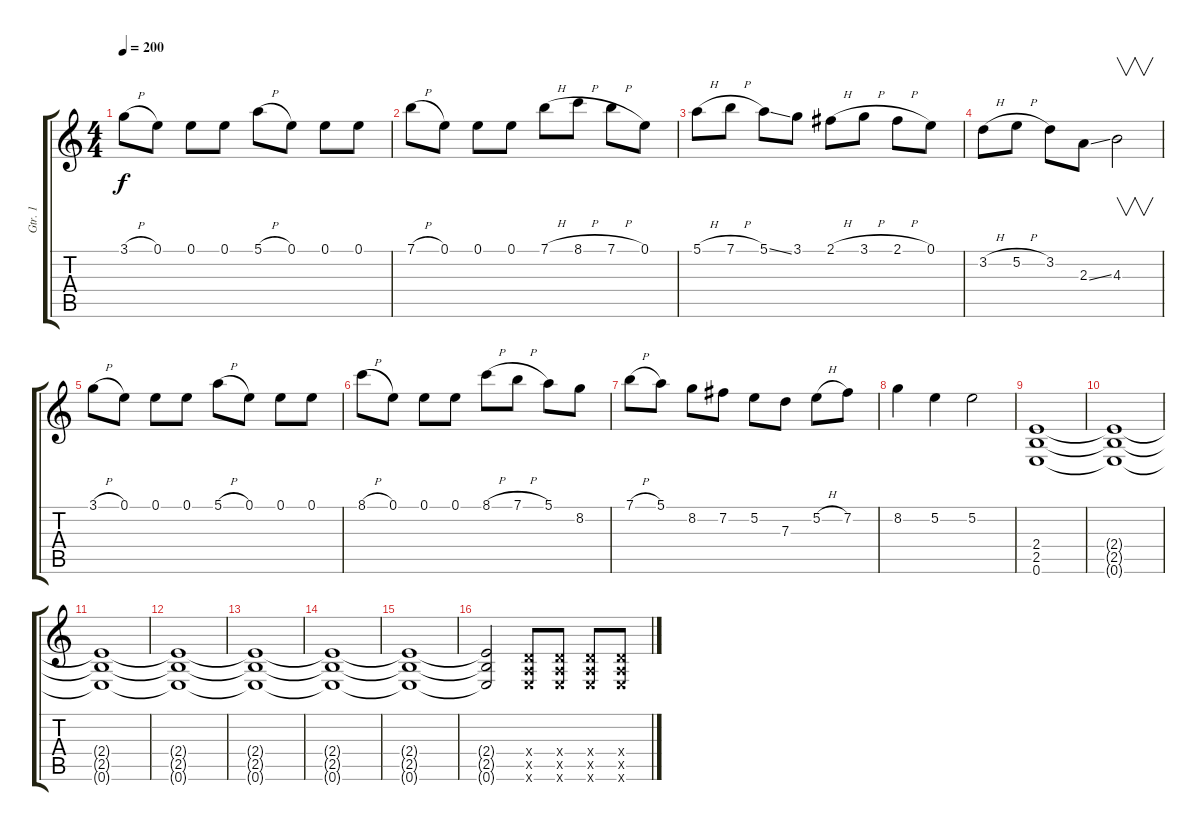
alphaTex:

\track ("Gtr. 1" "Gtr. 1") {instrument distortionguitar}
\staff {score tabs}
\tuning (E4 B3 G3 D3 A2 E2) {hide}
\ts (4 4)
\tempo 200
\clef g2
\ks c
3.1{h}.8{dy f} 0.1.8 0.1.8 0.1.8 5.1{h}.8 0.1.8 0.1.8 0.1.8 |
7.1{h}.8 0.1.8 0.1.8 0.1.8 7.1{h}.8 8.1{h}.8 7.1{h}.8 0.1.8 |
5.1{h}.8 7.1{h}.8 5.1{ss}.8 3.1.8 2.1{h}.8 3.1{h}.8 2.1{h}.8 0.1.8 |
3.2{h}.8 5.2{h}.8 3.2.8 2.3{ss}.8 4.3.2{v} |
3.1{h}.8 0.1.8 0.1.8 0.1.8 5.1{h}.8 0.1.8 0.1.8 0.1.8 |
8.1{h}.8 0.1.8 0.1.8 0.1.8 8.1{h}.8 7.1{h}.8 5.1.8 8.2.8 |
7.1{h}.8 5.1.8 8.2.8 7.2.8 5.2.8 7.3.8 5.2{h}.8 7.2.8 |
8.2.4 5.2.4 5.2.2 |
(2.4 2.5 0.6).1 |
(2.4{t} 2.5{t} 0.6{t}).1 |
(2.4{t} 2.5{t} 0.6{t}).1 |
(2.4{t} 2.5{t} 0.6{t}).1 |
(2.4{t} 2.5{t} 0.6{t}).1 |
(2.4{t} 2.5{t} 0.6{t}).1 |
(2.4{t} 2.5{t} 0.6{t}).1 |
(2.4{t} 2.5{t} 0.6{t}).2 (0.4{x} 0.5{x} 0.6{x}).8 (0.4{x} 0.5{x} 0.6{x}).8 (0.4{x} 0.5{x} 0.6{x}).8 (0.4{x} 0.5{x} 0.6{x}).8
